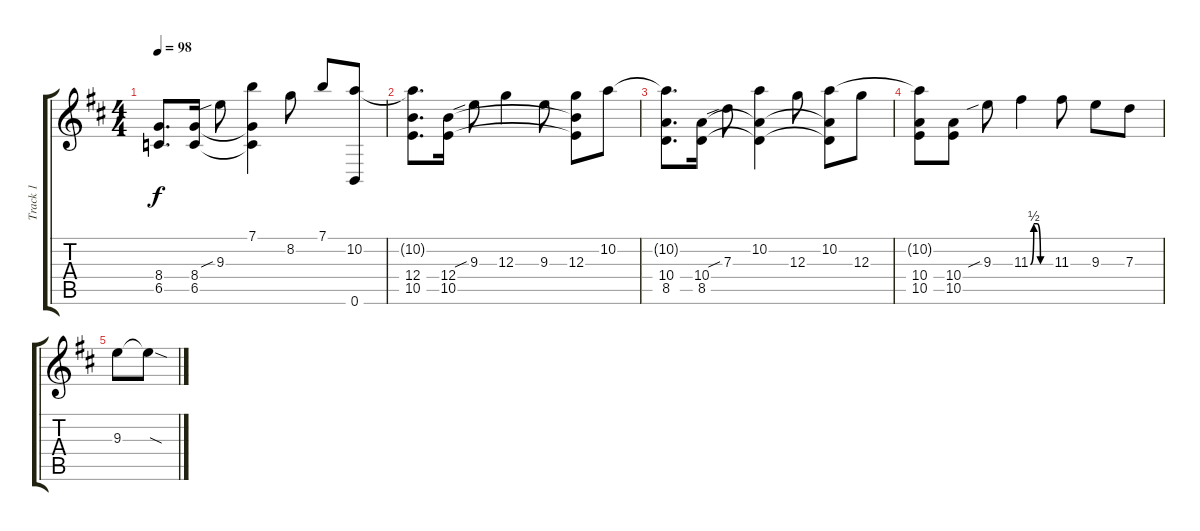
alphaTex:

\track ("Track 1" "Track 1") {instrument overdrivenguitar}
\staff {score tabs}
\tuning (E4 B3 G3 B2 Gb2 B1) {hide}
\ts (4 4)
\tempo 98
\clef g2
\ks bminor
(8.4 6.5).8{d dy f} (8.4 6.5).16 9.3{sib}.8 (7.1 8.4{t} 6.5{t}).4 8.2.8 7.1.8 (10.2 0.6).8 |
(10.2{t} 12.4 10.5).8{d} (12.4 10.5).16 9.3{sib}.8 12.3.4 9.3.8 (12.3 12.4{t} 10.5{t}).8 10.2.8 |
(10.2{t} 10.4 8.5).8{d} (10.4 8.5).16 7.3{sib}.8 (10.2 10.4{t} 8.5{t}).4 12.3.8 (10.2 10.4{t} 8.5{t}).8 12.3.8 |
(10.2{t} 10.4 10.5).8 (10.4 10.5).8 9.3{sib}.8 11.3{be (custom 0 0 10 2 20 2 30 0 60 0)}.4 11.3.8 9.3.8 7.3.8 |
9.3.8 9.3{sod t}.8
